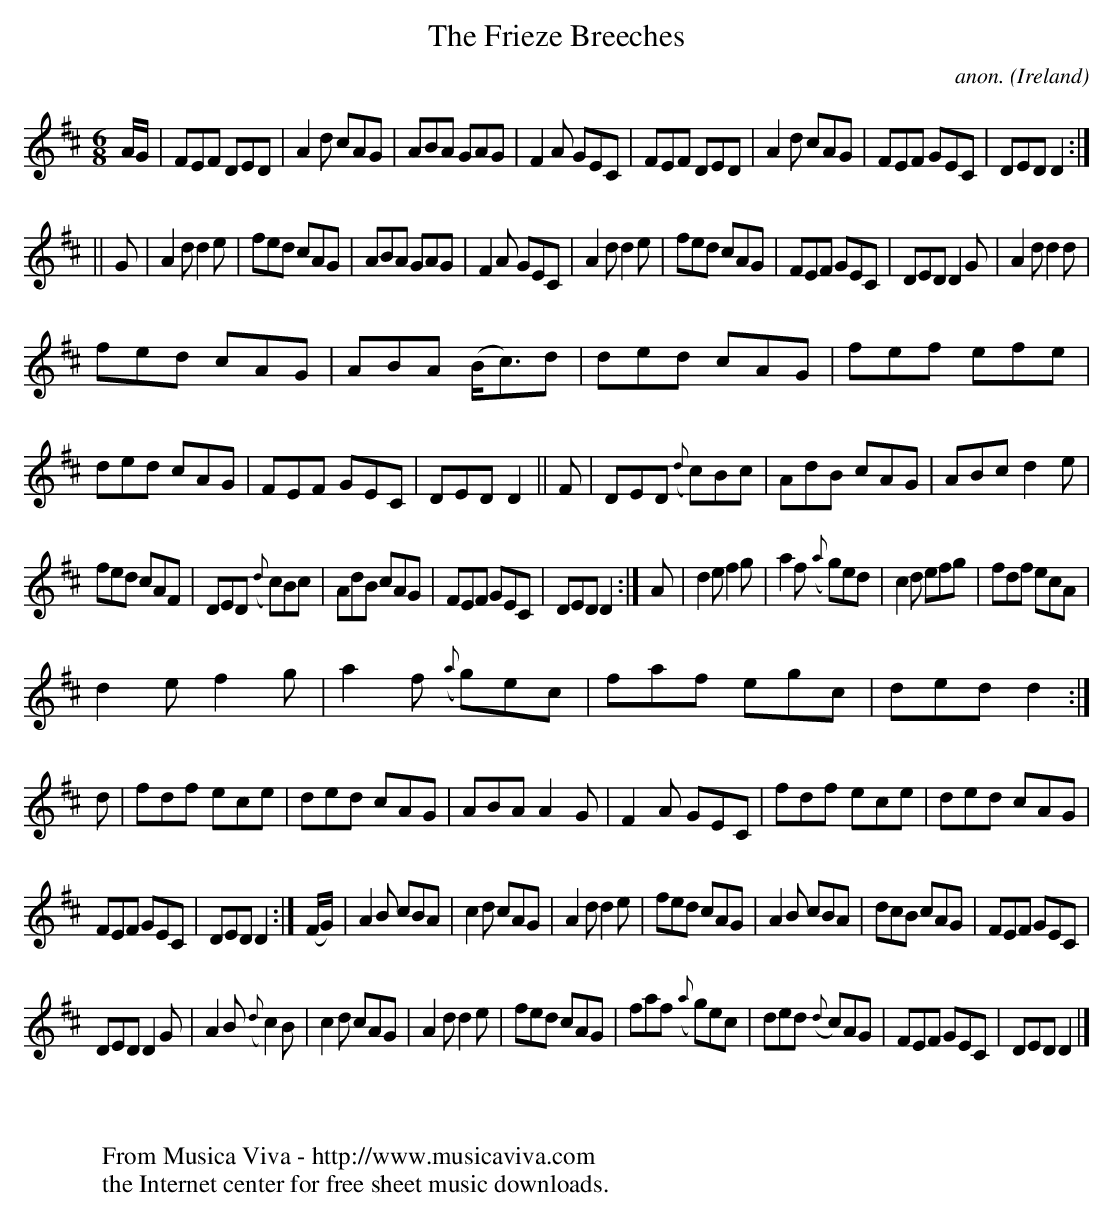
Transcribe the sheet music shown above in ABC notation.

X:1
T:The Frieze Breeches
C:anon.
O:Ireland
M:6/8
L:1/8
K:D
A/G/|FEF DED|A2d cAG|ABA GAG|F2A GEC|FEF DED|A2d cAG|FEF GEC|DED D2:|
||G|A2d d2e|fed cAG|ABA GAG|F2A GEC|A2d d2e|fed cAG|FEF GEC|DED D2G|A2dd2d|
fed cAG|ABA (B<c)d|ded cAG|fef efe|ded cAG|FEF GEC|DED D2||F|DED ({d}c)Bc|AdB cAG|ABc d2e|
fed cAF|DED ({d}c)Bc|AdB cAG|FEF GEC|DED D2:|A|d2e f2g|a2f ({a}g)ed|c2d efg|fdf ecA|
d2e f2g|a2f ({a}g)ec|faf egc|ded d2:|d|fdf ece|ded cAG|ABA A2G|F2A GEC|fdf ece|ded cAG|
FEF GEC|DED D2:|(F/G/)|A2B cBA|c2d cAG|A2d d2e|fed cAG|A2B cBA|dcB cAG|FEF GEC|
DED D2G|A2B ({d}c2)B|c2d cAG|A2d d2e|fed cAG|faf ({a}g)ec|ded ({d}c)AG|FEF GEC|DED D2|]
W:
W:
W: From Musica Viva - http://www.musicaviva.com
W: the Internet center for free sheet music downloads.
